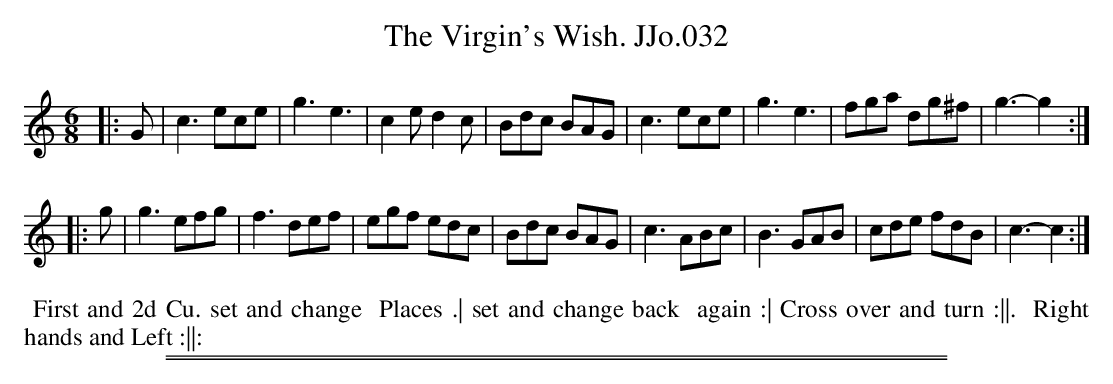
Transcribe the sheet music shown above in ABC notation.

X:1
T: Virgin's Wish. JJo.032, The
M:6/8
L:1/8
K:C
|: G |\
c3 ece | g3 e3 | c2e d2c | Bdc BAG |\
c3 ece | g3 e3 | fga dg^f | g3-g2 :|
|: g |\
g3 efg | f3 def | egf edc | Bdc BAG |\
c3 ABc | B3 GAB | cde fdB | c3- c2 :|
